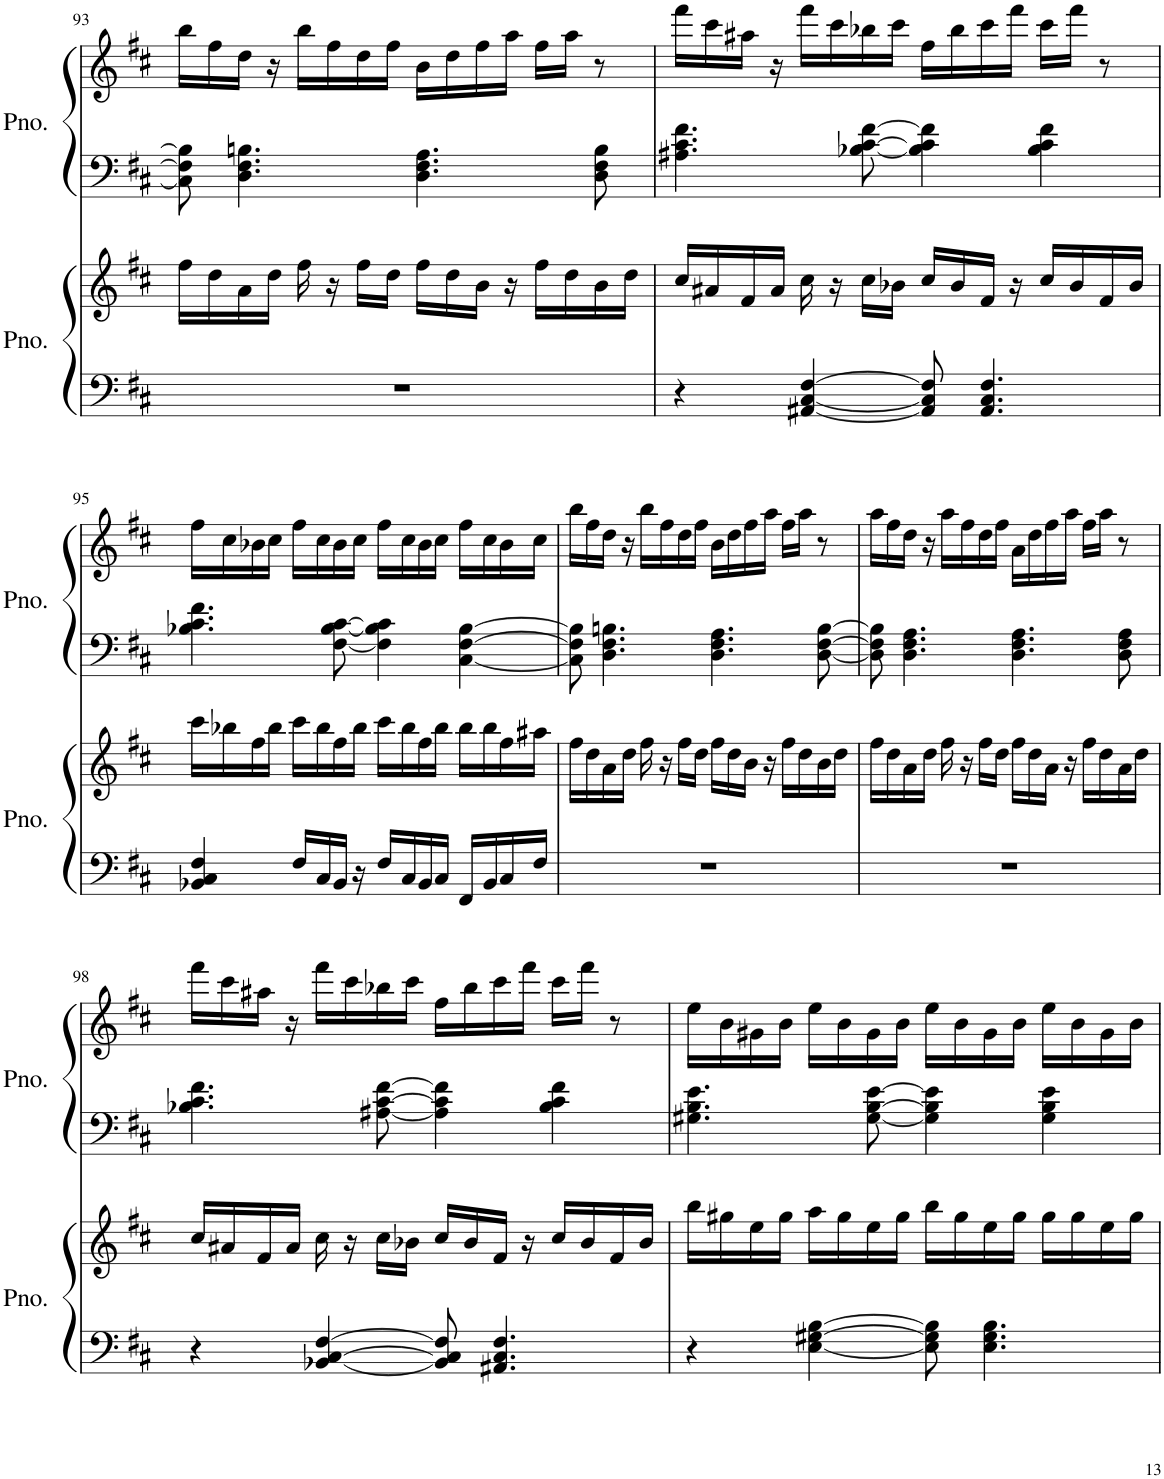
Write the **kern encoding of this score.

**kern	**kern	**kern	**kern
*part2	*part2	*part1	*part1
*staff4	*staff3	*staff2	*staff1
*I"Piano	*	*I"Piano	*
*I'Pno.	*	*I'Pno.	*
!!LO:PB:g=z
*clefF4	*clefG2	*clefF4	*clefG2
*k[f#c#]	*k[f#c#]	*k[f#c#]	*k[f#c#]
*M4/4	*M4/4	*M4/4	*M4/4
=93	=93	=93	=93
1r	16ff#\LL	8C#\] 8F#\] 8B-\]	16bb\LL
.	16dd\	.	16ff#\
.	16a\	4.D\ 4.F#\ 4.Bn\	16dd\JJ
.	16dd\JJ	.	16r
.	16ff#\	.	16bb\LL
.	16r	.	16ff#\
.	16ff#\LL	.	16dd\
.	16dd\JJ	.	16ff#\JJ
.	16ff#\LL	4.D\ 4.F#\ 4.A\	16b\LL
.	16dd\	.	16dd\
.	16b\JJ	.	16ff#\
.	16r	.	16aa\JJ
.	16ff#\LL	.	16ff#\LL
.	16dd\	.	16aa\JJ
.	16b\	8D\ 8F#\ 8B\	8r
.	16dd\JJ	.	.
=94	=94	=94	=94
4r	16cc#/LL	4.A#X\ 4.c#\ 4.f#\	16fff#\LL
.	16a#X/	.	16ccc#\
.	16f#/	.	16aa#X\JJ
.	16a#/JJ	.	16r
[4AA#X/ [4C#/ [4F#/	16cc#\	.	16fff#\LL
.	16r	.	16ccc#\
.	16cc#\LL	[8B-X\ [8c#\ [8f#\	16bb-X\
.	16b-X\JJ	.	16ccc#\JJ
8AA#/] 8C#/] 8F#/]	16cc#/LL	4B-\] 4c#\] 4f#\]	16ff#\LL
.	16b-/	.	16bb-\
4.AA#/ 4.C#/ 4.F#/	16f#/JJ	.	16ccc#\
.	16r	.	16fff#\JJ
.	16cc#/LL	4B-\ 4c#\ 4f#\	16ccc#\LL
.	16b-/	.	16fff#\JJ
.	16f#/	.	8r
.	16b-/JJ	.	.
!!LO:LB:g=z
=95	=95	=95	=95
4BB-X/ 4C#/ 4F#/	16ccc#\LL	4.B-X\ 4.c#\ 4.f#\	16ff#\LL
.	16bb-X\	.	16cc#\
.	16ff#\	.	16b-X\
.	16bb-\JJ	.	16cc#\JJ
16F#/LL	16ccc#\LL	.	16ff#\LL
16C#/	16bb-\	.	16cc#\
16BB-/JJ	16ff#\	[8F#\ [8B-\ [8c#\	16b-\
16r	16bb-\JJ	.	16cc#\JJ
16F#/LL	16ccc#\LL	4F#\] 4B-\] 4c#\]	16ff#\LL
16C#/	16bb-\	.	16cc#\
16BB-/	16ff#\	.	16b-\
16C#/JJ	16bb-\JJ	.	16cc#\JJ
16FF#/LL	16bb-\LL	[4C#\ [4F#\ [4B-\	16ff#\LL
16BB-/	16bb-\	.	16cc#\
16C#/	16ff#\	.	16b-\
16F#/JJ	16aa#X\JJ	.	16cc#\JJ
=96	=96	=96	=96
1r	16ff#\LL	8C#\] 8F#\] 8B-\]	16bb\LL
.	16dd\	.	16ff#\
.	16a\	4.D\ 4.F#\ 4.Bn\	16dd\JJ
.	16dd\JJ	.	16r
.	16ff#\	.	16bb\LL
.	16r	.	16ff#\
.	16ff#\LL	.	16dd\
.	16dd\JJ	.	16ff#\JJ
.	16ff#\LL	4.D\ 4.F#\ 4.A\	16b\LL
.	16dd\	.	16dd\
.	16b\JJ	.	16ff#\
.	16r	.	16aa\JJ
.	16ff#\LL	.	16ff#\LL
.	16dd\	.	16aa\JJ
.	16b\	[8D\ [8F#\ [8B\	8r
.	16dd\JJ	.	.
=97	=97	=97	=97
1r	16ff#\LL	8D\] 8F#\] 8B\]	16aa\LL
.	16dd\	.	16ff#\
.	16a\	4.D\ 4.F#\ 4.A\	16dd\JJ
.	16dd\JJ	.	16r
.	16ff#\	.	16aa\LL
.	16r	.	16ff#\
.	16ff#\LL	.	16dd\
.	16dd\JJ	.	16ff#\JJ
.	16ff#\LL	4.D\ 4.F#\ 4.A\	16a\LL
.	16dd\	.	16dd\
.	16a\JJ	.	16ff#\
.	16r	.	16aa\JJ
.	16ff#\LL	.	16ff#\LL
.	16dd\	.	16aa\JJ
.	16a\	8D\ 8F#\ 8A\	8r
.	16dd\JJ	.	.
!!LO:LB:g=z
=98	=98	=98	=98
4r	16cc#/LL	4.B-X\ 4.c#\ 4.f#\	16fff#\LL
.	16a#X/	.	16ccc#\
.	16f#/	.	16aa#X\JJ
.	16a#/JJ	.	16r
[4BB-X/ [4C#/ [4F#/	16cc#\	.	16fff#\LL
.	16r	.	16ccc#\
.	16cc#\LL	[8A#X\ [8c#\ [8f#\	16bb-X\
.	16b-X\JJ	.	16ccc#\JJ
8BB-/] 8C#/] 8F#/]	16cc#/LL	4A#\] 4c#\] 4f#\]	16ff#\LL
.	16b-/	.	16bb-\
4.AA#X/ 4.C#/ 4.F#/	16f#/JJ	.	16ccc#\
.	16r	.	16fff#\JJ
.	16cc#/LL	4B-\ 4c#\ 4f#\	16ccc#\LL
.	16b-/	.	16fff#\JJ
.	16f#/	.	8r
.	16b-/JJ	.	.
=99	=99	=99	=99
4r	16bb\LL	4.G#X\ 4.B\ 4.e\	16ee\LL
.	16gg#X\	.	16b\
.	16ee\	.	16g#X\
.	16gg#\JJ	.	16b\JJ
[4E\ [4G#X\ [4B\	16aa\LL	.	16ee\LL
.	16gg#\	.	16b\
.	16ee\	[8G#\ [8B\ [8e\	16g#\
.	16gg#\JJ	.	16b\JJ
8E\] 8G#\] 8B\]	16bb\LL	4G#\] 4B\] 4e\]	16ee\LL
.	16gg#\	.	16b\
4.E\ 4.G#\ 4.B\	16ee\	.	16g#\
.	16gg#\JJ	.	16b\JJ
.	16gg#\LL	4G#\ 4B\ 4e\	16ee\LL
.	16gg#\	.	16b\
.	16ee\	.	16g#\
.	16gg#\JJ	.	16b\JJ
=	=	=	=
*-	*-	*-	*-
